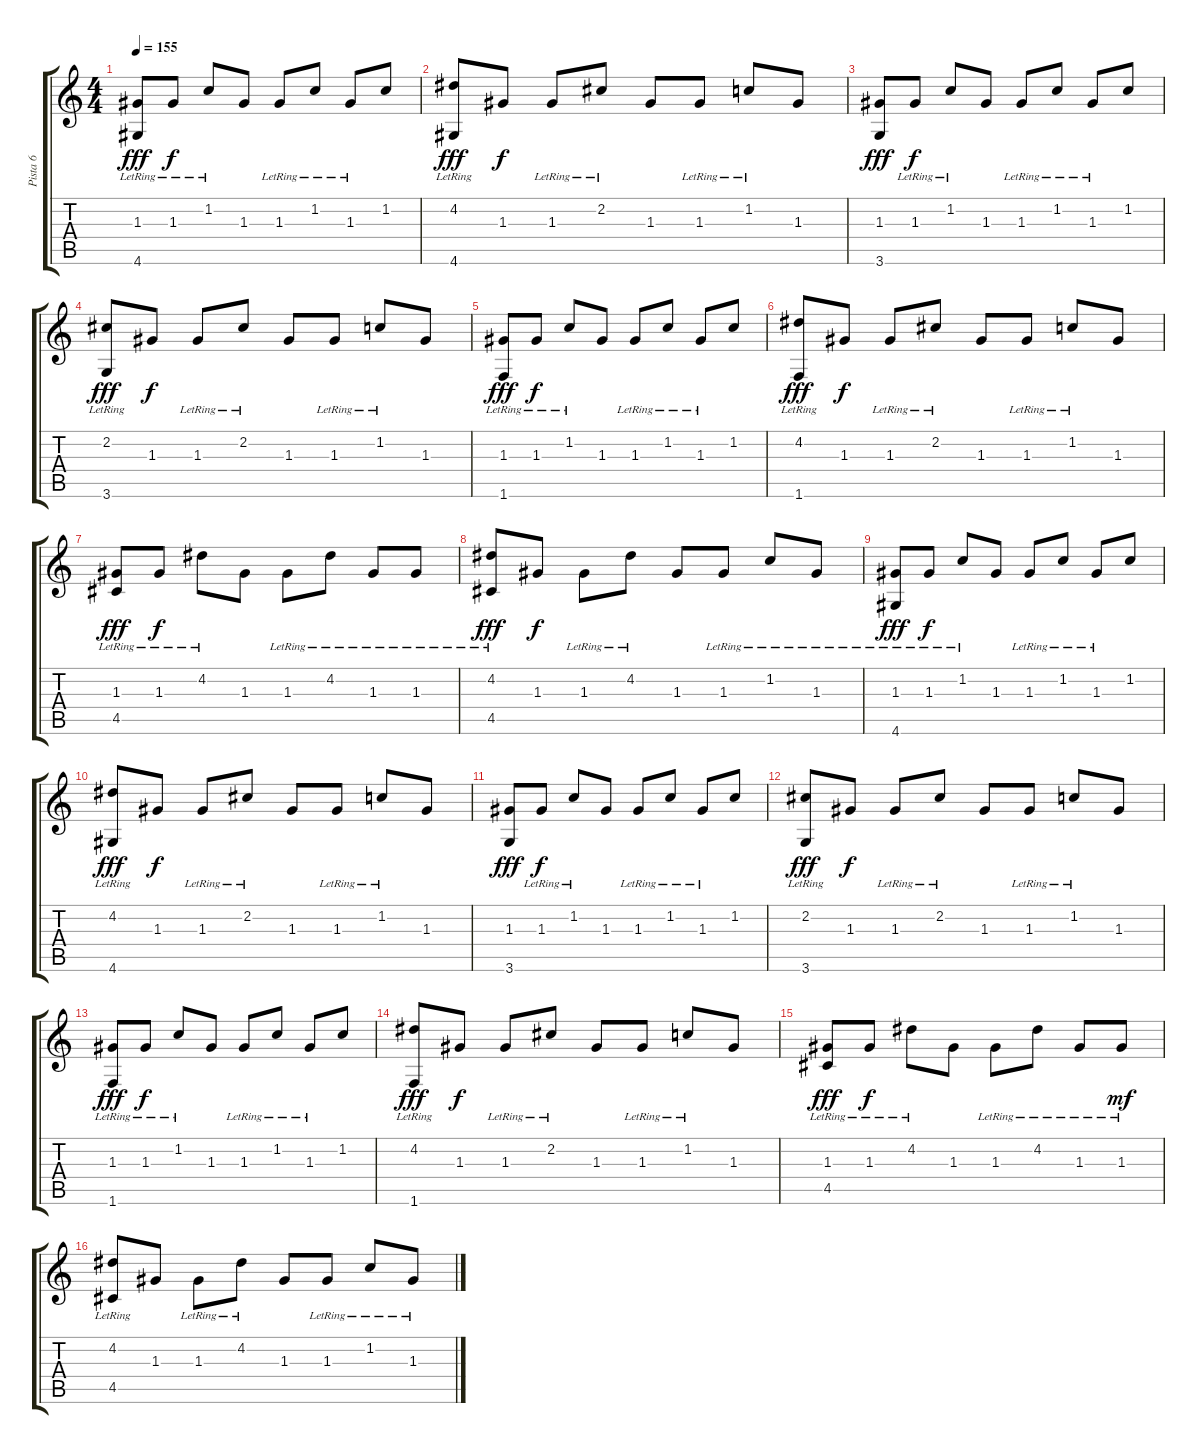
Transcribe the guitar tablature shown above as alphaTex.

\track ("Pista 6" "Pista 6") {instrument electricguitarjazz}
\staff {score tabs}
\tuning (E4 B3 G3 D3 A2 E2) {hide}
\ts (4 4)
\tempo 155
\clef g2
\ks c
(1.3 4.6{lr}).8{dy fff} 1.3{lr}.8{dy f} 1.2{lr}.8 1.3.8 1.3{lr}.8 1.2{lr}.8 1.3{lr}.8 1.2.8 |
(4.2{lr} 4.6{lr}).8{dy fff} 1.3.8{dy f} 1.3{lr}.8 2.2{lr}.8 1.3.8 1.3{lr}.8 1.2{lr}.8 1.3.8 |
(1.3 3.6).8{dy fff} 1.3{lr}.8{dy f} 1.2{lr}.8 1.3.8 1.3{lr}.8 1.2{lr}.8 1.3{lr}.8 1.2.8 |
(2.2{lr} 3.6).8{dy fff} 1.3.8{dy f} 1.3{lr}.8 2.2{lr}.8 1.3.8 1.3{lr}.8 1.2{lr}.8 1.3.8 |
(1.3 1.6{lr}).8{dy fff} 1.3{lr}.8{dy f} 1.2{lr}.8 1.3.8 1.3{lr}.8 1.2{lr}.8 1.3{lr}.8 1.2.8 |
(4.2{lr} 1.6{lr}).8{dy fff} 1.3.8{dy f} 1.3{lr}.8 2.2{lr}.8 1.3.8 1.3{lr}.8 1.2{lr}.8 1.3.8 |
(1.3 4.5{lr}).8{dy fff} 1.3{lr}.8{dy f} 4.2{lr}.8 1.3.8 1.3{lr}.8 4.2{lr}.8 1.3{lr}.8 1.3{lr}.8 |
(4.2{lr} 4.5{lr}).8{dy fff} 1.3.8{dy f} 1.3{lr}.8 4.2{lr}.8 1.3.8 1.3{lr}.8 1.2{lr}.8 1.3{lr}.8 |
(1.3 4.6{lr}).8{dy fff} 1.3{lr}.8{dy f} 1.2{lr}.8 1.3.8 1.3{lr}.8 1.2{lr}.8 1.3{lr}.8 1.2.8 |
(4.2{lr} 4.6{lr}).8{dy fff} 1.3.8{dy f} 1.3{lr}.8 2.2{lr}.8 1.3.8 1.3{lr}.8 1.2{lr}.8 1.3.8 |
(1.3 3.6).8{dy fff} 1.3{lr}.8{dy f} 1.2{lr}.8 1.3.8 1.3{lr}.8 1.2{lr}.8 1.3{lr}.8 1.2.8 |
(2.2{lr} 3.6).8{dy fff} 1.3.8{dy f} 1.3{lr}.8 2.2{lr}.8 1.3.8 1.3{lr}.8 1.2{lr}.8 1.3.8 |
(1.3 1.6{lr}).8{dy fff} 1.3{lr}.8{dy f} 1.2{lr}.8 1.3.8 1.3{lr}.8 1.2{lr}.8 1.3{lr}.8 1.2.8 |
(4.2{lr} 1.6{lr}).8{dy fff} 1.3.8{dy f} 1.3{lr}.8 2.2{lr}.8 1.3.8 1.3{lr}.8 1.2{lr}.8 1.3.8 |
(1.3 4.5{lr}).8{dy fff} 1.3{lr}.8{dy f} 4.2{lr}.8 1.3.8 1.3{lr}.8 4.2{lr}.8 1.3{lr}.8 1.3{lr}.8{dy mf} |
(4.2{lr} 4.5{lr}).8 1.3.8 1.3{lr}.8 4.2{lr}.8 1.3.8 1.3{lr}.8 1.2{lr}.8 1.3{lr}.8
